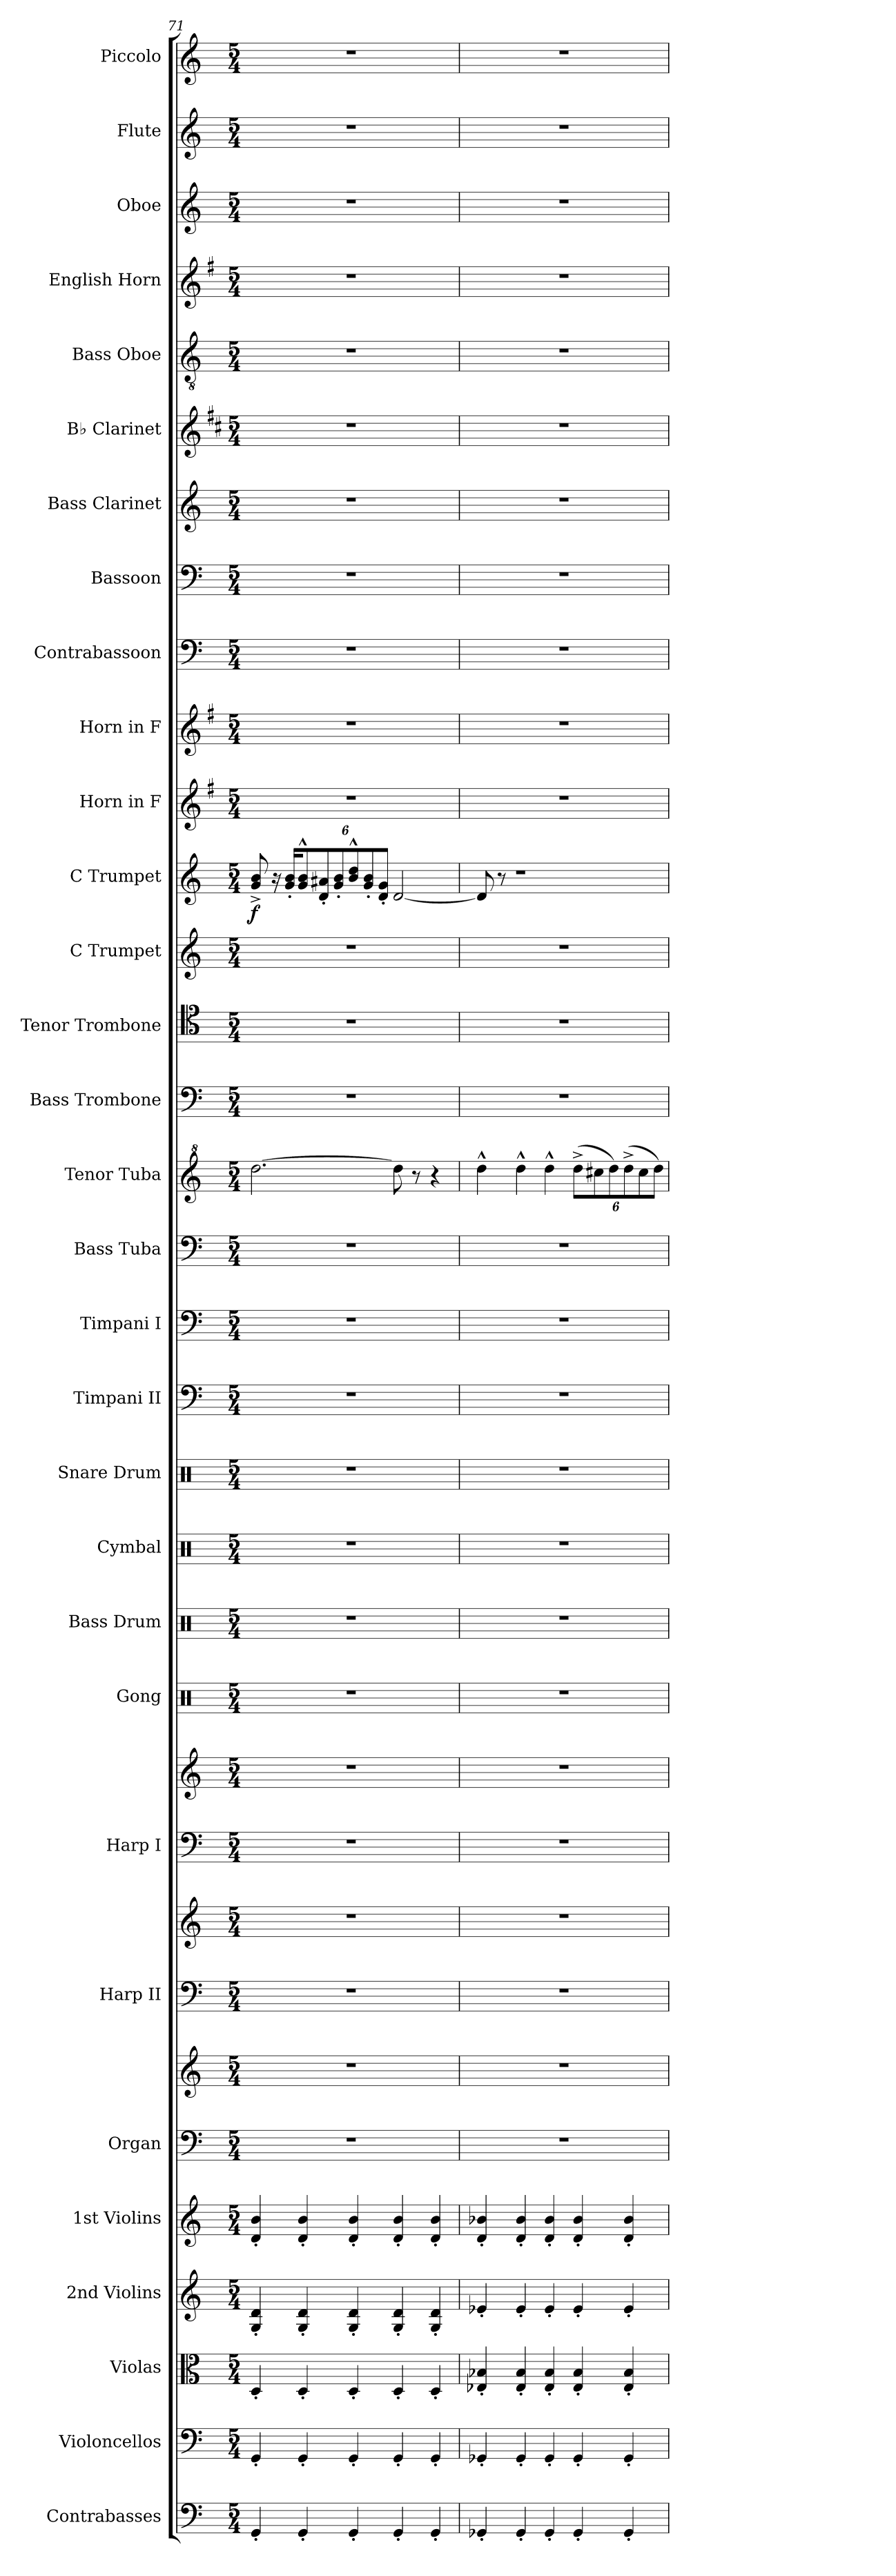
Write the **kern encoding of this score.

**kern	**kern	**kern	**kern	**kern	**kern	**kern	**kern	**kern	**kern	**kern	**kern	**kern	**kern	**kern	**kern	**kern	**kern	**kern	**kern	**kern	**kern	**kern	**dynam	**kern	**kern	**kern	**kern	**kern	**kern	**kern	**kern	**kern	**kern	**kern
*part31	*part30	*part29	*part28	*part27	*part26	*part26	*part25	*part25	*part24	*part24	*part23	*part22	*part21	*part20	*part19	*part18	*part17	*part16	*part15	*part14	*part13	*part12	*part12	*part11	*part10	*part9	*part8	*part7	*part6	*part5	*part4	*part3	*part2	*part1
*staff34	*staff33	*staff32	*staff31	*staff30	*staff29	*staff28	*staff27	*staff26	*staff25	*staff24	*staff23	*staff22	*staff21	*staff20	*staff19	*staff18	*staff17	*staff16	*staff15	*staff14	*staff13	*staff12	*staff12	*staff11	*staff10	*staff9	*staff8	*staff7	*staff6	*staff5	*staff4	*staff3	*staff2	*staff1
*I"Contrabasses	*I"Violoncellos	*I"Violas	*I"2nd Violins	*I"1st Violins	*I"Organ	*	*I"Harp II	*	*I"Harp I	*	*I"Gong	*I"Bass Drum	*I"Cymbal	*I"Snare Drum	*I"Timpani II	*I"Timpani I	*I"Bass Tuba	*I"Tenor Tuba	*I"Bass Trombone	*I"Tenor Trombone	*I"C Trumpet	*I"C Trumpet	*	*I"Horn in F	*I"Horn in F	*I"Contrabassoon	*I"Bassoon	*I"Bass Clarinet	*I"B♭ Clarinet	*I"Bass Oboe	*I"English Horn	*I"Oboe	*I"Flute	*I"Piccolo
*I'Cbs.	*I'Vcs.	*I'Vlas.	*I'Vlns.	*I'Vlns.	*I'Org.	*	*I'Hrp.	*	*I'Hrp.	*	*	*I'B. Dr.	*I'Cym.	*I'Sn. Dr.	*I'Timp.	*I'Timp.	*I'Tba.	*	*I'B. Tbn.	*I'T. Tbn.	*I'C Tpt.	*I'C Tpt.	*	*	*	*I'Cbsn.	*I'Bsn.	*I'B. Cl.	*I'B♭ Cl.	*	*I'E. Hn.	*I'Ob.	*I'Fl.	*I'Picc.
*clefF4	*clefF4	*clefC3	*clefG2	*clefG2	*clefF4	*clefG2	*clefF4	*clefG2	*clefF4	*clefG2	*clefX	*clefX	*clefX	*clefX	*clefF4	*clefF4	*clefF4	*clefG^2	*clefF4	*clefC4	*clefG2	*clefG2	*	*clefG2	*clefG2	*clefF4	*clefF4	*clefG2	*clefG2	*clefGv2	*clefG2	*clefG2	*clefG2	*clefG2
*ITrd7c12	*	*	*	*	*	*	*	*	*	*	*	*	*	*	*	*	*	*ITrd15c26	*	*	*	*	*	*ITrd4c7	*ITrd4c7	*ITrd7c12	*	*ITrd8c14	*ITrd1c2	*	*ITrd4c7	*	*	*ITrd-7c-12
*k[]	*k[]	*k[]	*k[]	*k[]	*k[]	*k[]	*k[]	*k[]	*k[]	*k[]	*k[]	*k[]	*k[]	*k[]	*k[]	*k[]	*k[]	*k[]	*k[]	*k[]	*k[]	*k[]	*	*k[]	*k[]	*k[]	*k[]	*k[]	*k[]	*k[]	*k[]	*k[]	*k[]	*k[]
*M5/4	*M5/4	*M5/4	*M5/4	*M5/4	*M5/4	*M5/4	*M5/4	*M5/4	*M5/4	*M5/4	*M5/4	*M5/4	*M5/4	*M5/4	*M5/4	*M5/4	*M5/4	*M5/4	*M5/4	*M5/4	*M5/4	*M5/4	*	*M5/4	*M5/4	*M5/4	*M5/4	*M5/4	*M5/4	*M5/4	*M5/4	*M5/4	*M5/4	*M5/4
=71	=71	=71	=71	=71	=71	=71	=71	=71	=71	=71	=71	=71	=71	=71	=71	=71	=71	=71	=71	=71	=71	=71	=71	=71	=71	=71	=71	=71	=71	=71	=71	=71	=71	=71
!	!	!	!	!	!	!	!	!	!	!	!	!	!	!	!	!	!	!	!	!	!	!	!LO:DY:b	!	!	!	!	!	!	!	!	!	!	!
4GGG'/	4GG'/	4D'/	4G/' 4d/'	4d/' 4b/'	4%5r	4%5r	4%5r	4%5r	4%5r	4%5r	4%5r	4%5r	4%5r	4%5r	4%5r	4%5r	4%5r	[2.d\	4%5r	4%5r	4%5r	8g/^ 8b/^	f	4%5r	4%5r	4%5r	4%5r	4%5r	4%5r	4%5r	4%5r	4%5r	4%5r	4%5r
.	.	.	.	.	.	.	.	.	.	.	.	.	.	.	.	.	.	.	.	.	.	16r	.	.	.	.	.	.	.	.	.	.	.	.
.	.	.	.	.	.	.	.	.	.	.	.	.	.	.	.	.	.	.	.	.	.	16g/' 16b/'KL	.	.	.	.	.	.	.	.	.	.	.	.
*	*	*	*	*	*	*	*	*	*	*	*	*	*	*	*	*	*	*	*	*	*	*Xbrackettup	*	*	*	*	*	*	*	*	*	*	*	*
4GGG'/	4GG'/	4D'/	4G/' 4d/'	4d/' 4b/'	.	.	.	.	.	.	.	.	.	.	.	.	.	.	.	.	.	12g/^^ 12b/^^	.	.	.	.	.	.	.	.	.	.	.	.
.	.	.	.	.	.	.	.	.	.	.	.	.	.	.	.	.	.	.	.	.	.	12d/' 12a#X/'	.	.	.	.	.	.	.	.	.	.	.	.
.	.	.	.	.	.	.	.	.	.	.	.	.	.	.	.	.	.	.	.	.	.	12g/' 12b/'	.	.	.	.	.	.	.	.	.	.	.	.
4GGG'/	4GG'/	4D'/	4G/' 4d/'	4d/' 4b/'	.	.	.	.	.	.	.	.	.	.	.	.	.	.	.	.	.	12b/^^ 12dd/^^	.	.	.	.	.	.	.	.	.	.	.	.
.	.	.	.	.	.	.	.	.	.	.	.	.	.	.	.	.	.	.	.	.	.	12g/' 12b/'	.	.	.	.	.	.	.	.	.	.	.	.
.	.	.	.	.	.	.	.	.	.	.	.	.	.	.	.	.	.	.	.	.	.	12d/' 12g/'J	.	.	.	.	.	.	.	.	.	.	.	.
4GGG'/	4GG'/	4D'/	4G/' 4d/'	4d/' 4b/'	.	.	.	.	.	.	.	.	.	.	.	.	.	8d\]	.	.	.	[2d/	.	.	.	.	.	.	.	.	.	.	.	.
.	.	.	.	.	.	.	.	.	.	.	.	.	.	.	.	.	.	8r	.	.	.	.	.	.	.	.	.	.	.	.	.	.	.	.
4GGG'/	4GG'/	4D'/	4G/' 4d/'	4d/' 4b/'	.	.	.	.	.	.	.	.	.	.	.	.	.	4r	.	.	.	.	.	.	.	.	.	.	.	.	.	.	.	.
=72	=72	=72	=72	=72	=72	=72	=72	=72	=72	=72	=72	=72	=72	=72	=72	=72	=72	=72	=72	=72	=72	=72	=72	=72	=72	=72	=72	=72	=72	=72	=72	=72	=72	=72
4GGG-X'/	4GG-X'/	4E-X/' 4B-X/'	4e-X'/	4d/' 4b-X/'	4%5r	4%5r	4%5r	4%5r	4%5r	4%5r	4%5r	4%5r	4%5r	4%5r	4%5r	4%5r	4%5r	4d^^\	4%5r	4%5r	4%5r	8d/]	.	4%5r	4%5r	4%5r	4%5r	4%5r	4%5r	4%5r	4%5r	4%5r	4%5r	4%5r
.	.	.	.	.	.	.	.	.	.	.	.	.	.	.	.	.	.	.	.	.	.	8r	.	.	.	.	.	.	.	.	.	.	.	.
4GGG-'/	4GG-'/	4E-/' 4B-/'	4e-'/	4d/' 4b-/'	.	.	.	.	.	.	.	.	.	.	.	.	.	4d^^\	.	.	.	1r	.	.	.	.	.	.	.	.	.	.	.	.
4GGG-'/	4GG-'/	4E-/' 4B-/'	4e-'/	4d/' 4b-/'	.	.	.	.	.	.	.	.	.	.	.	.	.	4d^^\	.	.	.	.	.	.	.	.	.	.	.	.	.	.	.	.
*	*	*	*	*	*	*	*	*	*	*	*	*	*	*	*	*	*	*Xbrackettup	*	*	*	*	*	*	*	*	*	*	*	*	*	*	*	*
4GGG-'/	4GG-'/	4E-/' 4B-/'	4e-'/	4d/' 4b-/'	.	.	.	.	.	.	.	.	.	.	.	.	.	(12d^\L	.	.	.	.	.	.	.	.	.	.	.	.	.	.	.	.
.	.	.	.	.	.	.	.	.	.	.	.	.	.	.	.	.	.	12c#X\	.	.	.	.	.	.	.	.	.	.	.	.	.	.	.	.
.	.	.	.	.	.	.	.	.	.	.	.	.	.	.	.	.	.	12d\)	.	.	.	.	.	.	.	.	.	.	.	.	.	.	.	.
4GGG-'/	4GG-'/	4E-/' 4B-/'	4e-'/	4d/' 4b-/'	.	.	.	.	.	.	.	.	.	.	.	.	.	(12d^\	.	.	.	.	.	.	.	.	.	.	.	.	.	.	.	.
.	.	.	.	.	.	.	.	.	.	.	.	.	.	.	.	.	.	12c#\	.	.	.	.	.	.	.	.	.	.	.	.	.	.	.	.
.	.	.	.	.	.	.	.	.	.	.	.	.	.	.	.	.	.	12d\J)	.	.	.	.	.	.	.	.	.	.	.	.	.	.	.	.
=	=	=	=	=	=	=	=	=	=	=	=	=	=	=	=	=	=	=	=	=	=	=	=	=	=	=	=	=	=	=	=	=	=	=
*-	*-	*-	*-	*-	*-	*-	*-	*-	*-	*-	*-	*-	*-	*-	*-	*-	*-	*-	*-	*-	*-	*-	*-	*-	*-	*-	*-	*-	*-	*-	*-	*-	*-	*-
